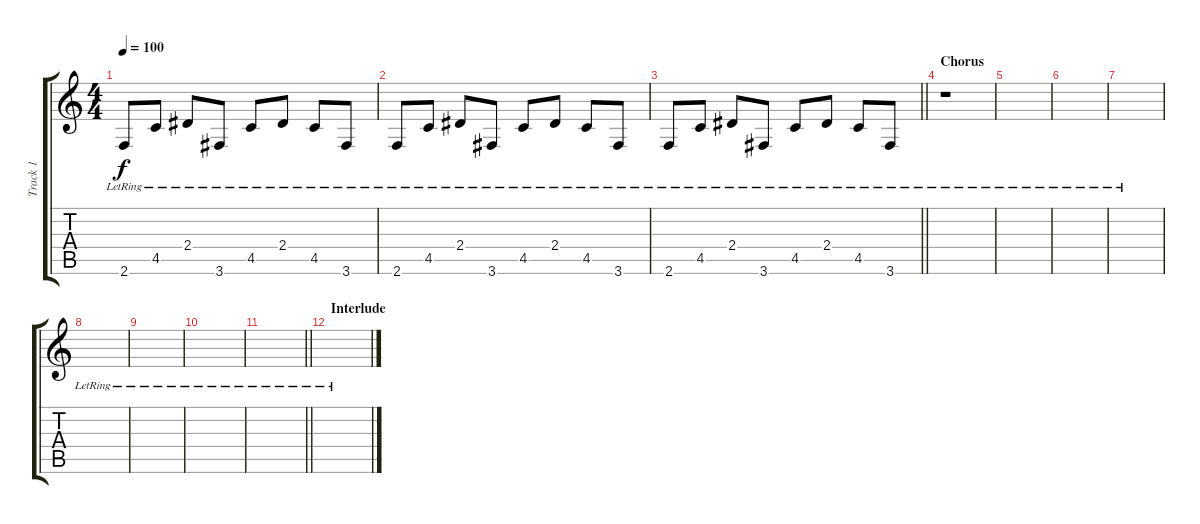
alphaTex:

\track ("Track 1" "Track 1") {instrument electricguitarclean}
\staff {score tabs}
\tuning (Eb4 Bb3 Gb3 Db3 Ab2 Eb2) {hide}
\ts (4 4)
\tempo 100
\clef g2
\ks c
2.6{lr}.8{dy f} 4.5{lr}.8 2.4{lr}.8 3.6{lr}.8 4.5{lr}.8 2.4{lr}.8 4.5{lr}.8 3.6{lr}.8 |
2.6{lr}.8 4.5{lr}.8 2.4{lr}.8 3.6{lr}.8 4.5{lr}.8 2.4{lr}.8 4.5{lr}.8 3.6{lr}.8 |
\barLineRight lightlight
2.6{lr}.8 4.5{lr}.8 2.4{lr}.8 3.6{lr}.8 4.5{lr}.8 2.4{lr}.8 4.5{lr}.8 3.6{lr}.8 |
\section ("" "Chorus")
r.1 |
|
|
|
|
|
|
\barLineRight lightlight
|
\section ("" "Interlude")
